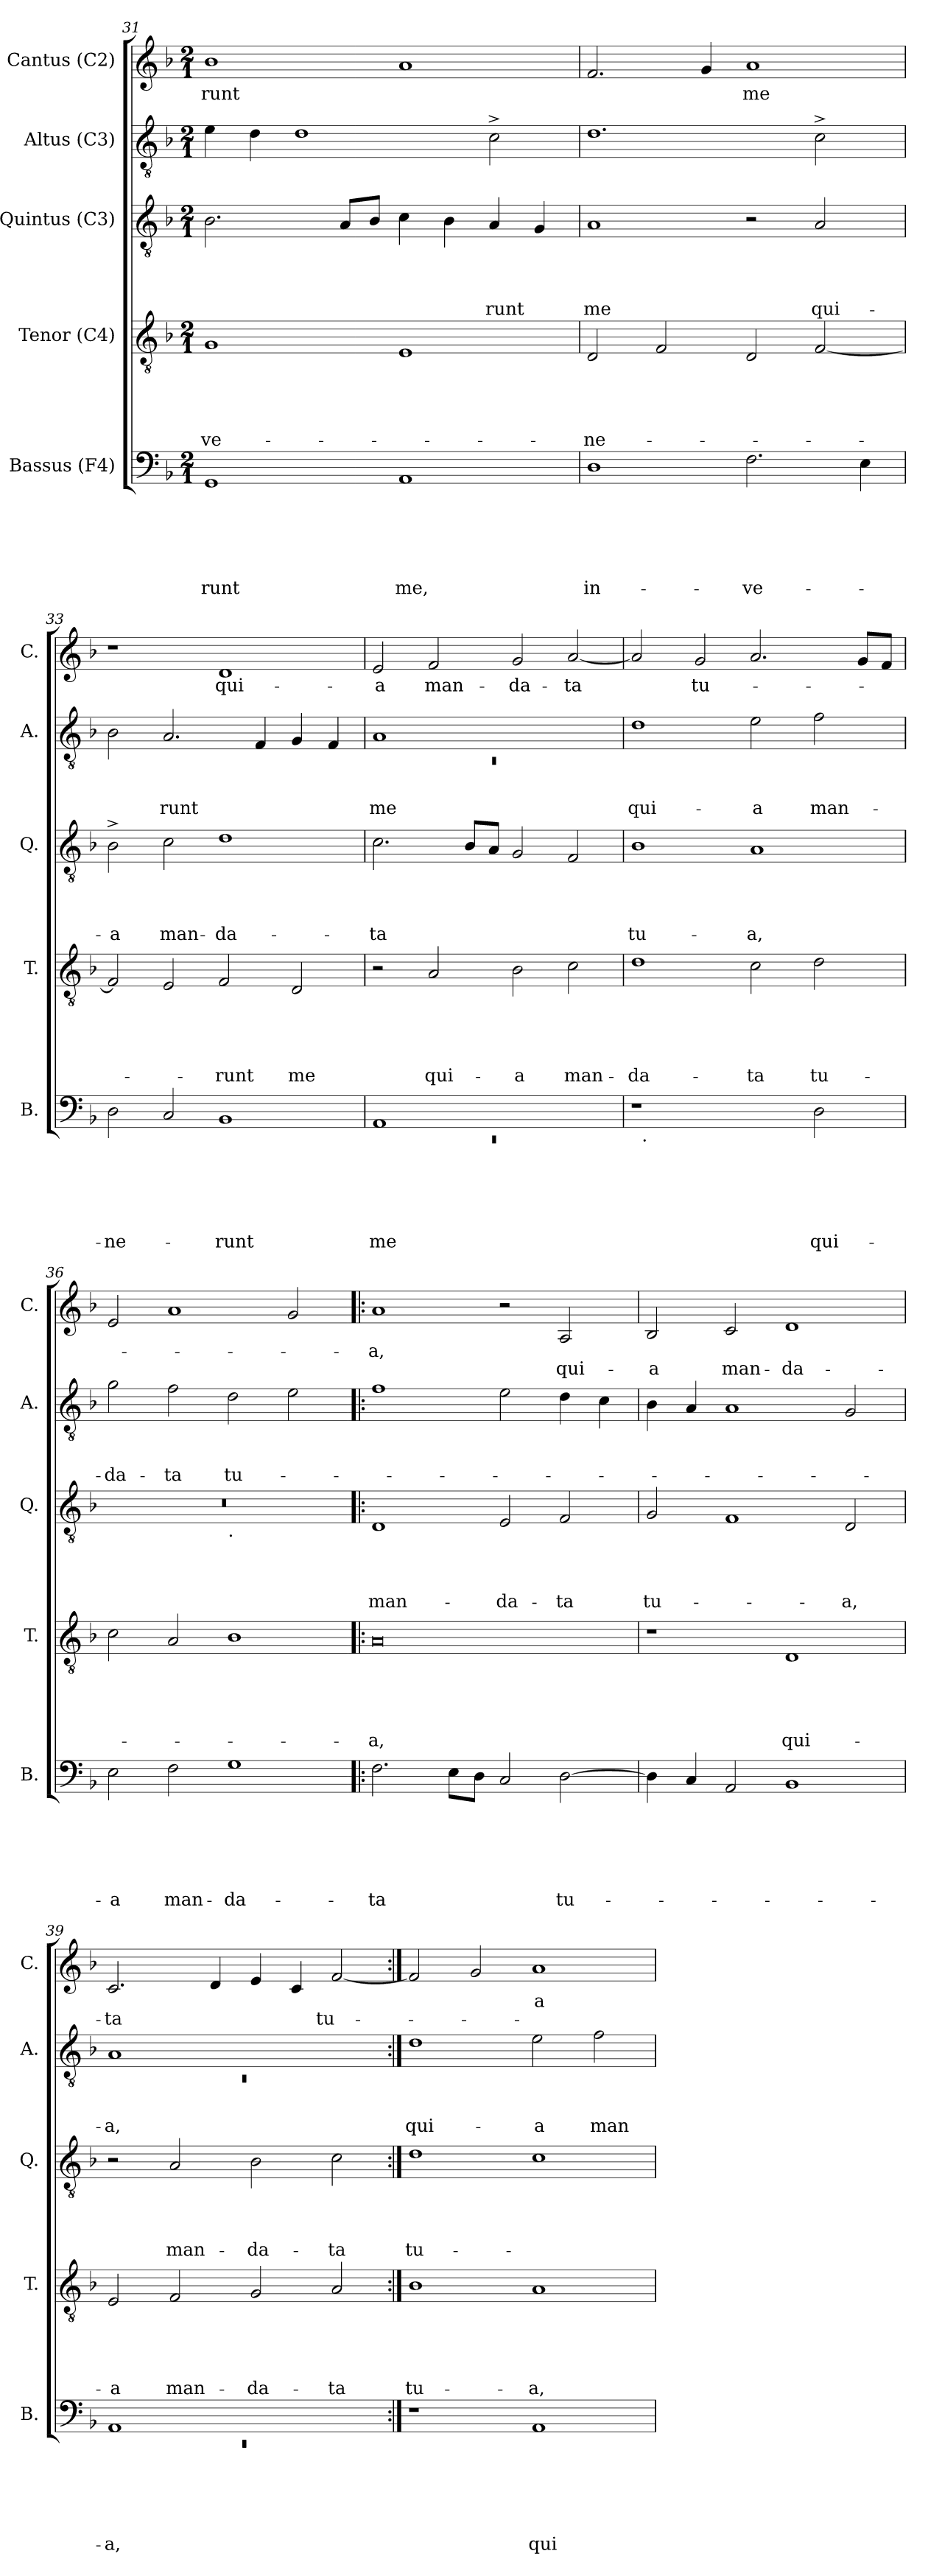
**kern	**text	**text	**text	**text	**text	**text	**kern	**text	**text	**text	**text	**text	**kern	**text	**text	**text	**text	**kern	**text	**text	**text	**kern	**text	**text
*part5	*part5	*part5	*part5	*part5	*part5	*part5	*part4	*part4	*part4	*part4	*part4	*part4	*part3	*part3	*part3	*part3	*part3	*part2	*part2	*part2	*part2	*part1	*part1	*part1
*staff5	*staff5	*staff5	*staff5	*staff5	*staff5	*staff5	*staff4	*staff4	*staff4	*staff4	*staff4	*staff4	*staff3	*staff3	*staff3	*staff3	*staff3	*staff2	*staff2	*staff2	*staff2	*staff1	*staff1	*staff1
*I"Bassus (F4)	*	*	*	*	*	*	*I"Tenor (C4)	*	*	*	*	*	*I"Quintus (C3)	*	*	*	*	*I"Altus (C3)	*	*	*	*I"Cantus (C2)	*	*
*I'B.	*	*	*	*	*	*	*I'T.	*	*	*	*	*	*I'Q.	*	*	*	*	*I'A.	*	*	*	*I'C.	*	*
*clefF4	*	*	*	*	*	*	*clefGv2	*	*	*	*	*	*clefGv2	*	*	*	*	*clefGv2	*	*	*	*clefG2	*	*
*k[b-]	*	*	*	*	*	*	*k[b-]	*	*	*	*	*	*k[b-]	*	*	*	*	*k[b-]	*	*	*	*k[b-]	*	*
*F:	*	*	*	*	*	*	*F:	*	*	*	*	*	*F:	*	*	*	*	*F:	*	*	*	*F:	*	*
*M2/1	*	*	*	*	*	*	*M2/1	*	*	*	*	*	*M2/1	*	*	*	*	*M2/1	*	*	*	*M2/1	*	*
=31	=31	=31	=31	=31	=31	=31	=31	=31	=31	=31	=31	=31	=31	=31	=31	=31	=31	=31	=31	=31	=31	=31	=31	=31
!	!	!	!	!	!	!LO:LY:b	!	!	!	!	!	!LO:LY:b	!	!	!	!	!	!	!	!	!	!	!LO:LY:b	!
1GG	.	.	.	.	.	-runt	1G	.	.	.	.	-ve-	2.B-\	.	.	.	.	4e\	.	.	.	1b-	-runt	.
.	.	.	.	.	.	.	.	.	.	.	.	.	.	.	.	.	.	4d\	.	.	.	.	.	.
.	.	.	.	.	.	.	.	.	.	.	.	.	.	.	.	.	.	1d	.	.	.	.	.	.
.	.	.	.	.	.	.	.	.	.	.	.	.	8A/L	.	.	.	.	.	.	.	.	.	.	.
.	.	.	.	.	.	.	.	.	.	.	.	.	8B-/J	.	.	.	.	.	.	.	.	.	.	.
!	!	!	!	!	!	!LO:LY:b	!	!	!	!	!	!	!	!	!	!	!	!	!	!	!	!	!	!
1AA	.	.	.	.	.	me,	1E	.	.	.	.	.	4c\	.	.	.	.	.	.	.	.	1a	.	.
.	.	.	.	.	.	.	.	.	.	.	.	.	4B-\	.	.	.	.	.	.	.	.	.	.	.
!	!	!	!	!	!	!	!	!	!	!	!	!	!	!	!	!	!LO:LY:b	!	!	!	!	!	!	!
.	.	.	.	.	.	.	.	.	.	.	.	.	4A/	.	.	.	-runt	2c^>\	.	.	.	.	.	.
.	.	.	.	.	.	.	.	.	.	.	.	.	4G/	.	.	.	.	.	.	.	.	.	.	.
!!LO:LB:g=z
=32	=32	=32	=32	=32	=32	=32	=32	=32	=32	=32	=32	=32	=32	=32	=32	=32	=32	=32	=32	=32	=32	=32	=32	=32
!	!	!	!	!	!	!LO:LY:b	!	!	!	!	!	!LO:LY:b	!	!	!	!	!LO:LY:b	!	!	!	!	!	!	!
1D	.	.	.	.	.	in-	2D/	.	.	.	.	-ne-	1A	.	.	.	me	1.d	.	.	.	2.f/	.	.
.	.	.	.	.	.	.	2F/	.	.	.	.	.	.	.	.	.	.	.	.	.	.	.	.	.
.	.	.	.	.	.	.	.	.	.	.	.	.	.	.	.	.	.	.	.	.	.	4g/	.	.
!	!	!	!	!	!	!LO:LY:b	!	!	!	!	!	!	!	!	!	!	!	!	!	!	!	!	!LO:LY:b	!
2.F\	.	.	.	.	.	-ve-	2D/	.	.	.	.	.	2r	.	.	.	.	.	.	.	.	1a	me	.
!	!	!	!	!	!	!	!	!	!	!	!	!	!	!	!	!	!LO:LY:b	!	!	!	!	!	!	!
.	.	.	.	.	.	.	[<2F/	.	.	.	.	.	2A/	.	.	.	qui-	2c^>\	.	.	.	.	.	.
4E\	.	.	.	.	.	.	.	.	.	.	.	.	.	.	.	.	.	.	.	.	.	.	.	.
=33	=33	=33	=33	=33	=33	=33	=33	=33	=33	=33	=33	=33	=33	=33	=33	=33	=33	=33	=33	=33	=33	=33	=33	=33
!	!	!	!	!	!	!LO:LY:b	!	!	!	!	!	!	!	!	!	!	!LO:LY:b	!	!	!	!	!	!	!
2D\	.	.	.	.	.	-ne-	2F/]	.	.	.	.	.	2B-^>\	.	.	.	-a	2B-\	.	.	.	1r	.	.
!	!	!	!	!	!	!	!	!	!	!	!	!	!	!	!	!	!LO:LY:b	!	!	!	!LO:LY:b	!	!	!
2C/	.	.	.	.	.	.	2E/	.	.	.	.	.	2c\	.	.	.	man-	2.A/	.	.	-runt	.	.	.
!	!	!	!	!	!	!LO:LY:b	!	!	!	!	!	!LO:LY:b	!	!	!	!	!LO:LY:b	!	!	!	!	!	!LO:LY:b	!
1BB-	.	.	.	.	.	-runt	2F/	.	.	.	.	-runt	1d	.	.	.	-da-	.	.	.	.	1d	qui-	.
.	.	.	.	.	.	.	.	.	.	.	.	.	.	.	.	.	.	4F/	.	.	.	.	.	.
!	!	!	!	!	!	!	!	!	!	!	!	!LO:LY:b	!	!	!	!	!	!	!	!	!	!	!	!
.	.	.	.	.	.	.	2D/	.	.	.	.	me	.	.	.	.	.	4G/	.	.	.	.	.	.
.	.	.	.	.	.	.	.	.	.	.	.	.	.	.	.	.	.	4F/	.	.	.	.	.	.
=34	=34	=34	=34	=34	=34	=34	=34	=34	=34	=34	=34	=34	=34	=34	=34	=34	=34	=34	=34	=34	=34	=34	=34	=34
*^	*	*	*	*	*	*	*	*	*	*	*	*	*	*	*	*	*	*^	*	*	*	*	*	*
!	!LO:N:vis=1	!	!	!	!	!	!LO:LY:b	!	!	!	!	!	!	!	!	!	!	!LO:LY:b	!	!LO:N:vis=1	!	!	!LO:LY:b	!	!LO:LY:b	!
1AA	0rEE	.	.	.	.	.	me	2r	.	.	.	.	.	2.c\	.	.	.	-ta	1A	0rC	.	.	me	2e/	-a	.
!	!	!	!	!	!	!	!	!	!	!	!	!	!LO:LY:b	!	!	!	!	!	!	!	!	!	!	!	!LO:LY:b	!
.	.	.	.	.	.	.	.	2A/	.	.	.	.	qui-	.	.	.	.	.	.	.	.	.	.	2f/	man-	.
.	.	.	.	.	.	.	.	.	.	.	.	.	.	8B-/L	.	.	.	.	.	.	.	.	.	.	.	.
.	.	.	.	.	.	.	.	.	.	.	.	.	.	8A/J	.	.	.	.	.	.	.	.	.	.	.	.
!	!	!	!	!	!	!	!	!	!	!	!	!	!LO:LY:b	!	!	!	!	!	!	!	!	!	!	!	!LO:LY:b	!
1ryy	.	.	.	.	.	.	.	2B-\	.	.	.	.	-a	2G/	.	.	.	.	1ryy	.	.	.	.	2g/	-da-	.
!	!	!	!	!	!	!	!	!	!	!	!	!	!LO:LY:b	!	!	!	!	!	!	!	!	!	!	!	!LO:LY:b	!
.	.	.	.	.	.	.	.	2c\	.	.	.	.	man-	2F/	.	.	.	.	.	.	.	.	.	[<2a/	-ta	.
*	*	*	*	*	*	*	*	*	*	*	*	*	*	*	*	*	*	*	*v	*v	*	*	*	*	*	*
=35	=35	=35	=35	=35	=35	=35	=35	=35	=35	=35	=35	=35	=35	=35	=35	=35	=35	=35	=35	=35	=35	=35	=35	=35	=35
!	!	!	!	!	!	!	!	!	!	!	!	!	!LO:LY:b	!	!	!	!	!LO:LY:b	!	!	!	!LO:LY:b	!	!	!
1r	32ryy	.	.	.	.	.	.	1d	.	.	.	.	-da-	1B-	.	.	.	tu-	1d	.	.	qui-	2a/]	.	.
!	!LO:TX:b:t=.	!	!	!	!	!	!	!	!	!	!	!	!	!	!	!	!	!	!	!	!	!	!	!	!
.	1ryy	.	.	.	.	.	.	.	.	.	.	.	.	.	.	.	.	.	.	.	.	.	.	.	.
!	!	!	!	!	!	!	!	!	!	!	!	!	!	!	!	!	!	!	!	!	!	!	!	!LO:LY:b	!
.	.	.	.	.	.	.	.	.	.	.	.	.	.	.	.	.	.	.	.	.	.	.	2g/	tu-	.
!	!	!	!	!	!	!	!	!	!	!	!	!	!LO:LY:b	!	!	!	!	!LO:LY:b	!	!	!	!LO:LY:b	!	!	!
2ryy	.	.	.	.	.	.	.	2c\	.	.	.	.	-ta	1A	.	.	.	-a,	2e\	.	.	-a	2.a/	.	.
.	2ryy	.	.	.	.	.	.	.	.	.	.	.	.	.	.	.	.	.	.	.	.	.	.	.	.
!	!	!	!	!	!	!	!LO:LY:b	!	!	!	!	!	!LO:LY:b	!	!	!	!	!	!	!	!	!LO:LY:b	!	!	!
2D\	.	.	.	.	.	.	qui-	2d\	.	.	.	.	tu-	.	.	.	.	.	2f\	.	.	man-	.	.	.
.	4...ryy	.	.	.	.	.	.	.	.	.	.	.	.	.	.	.	.	.	.	.	.	.	.	.	.
.	.	.	.	.	.	.	.	.	.	.	.	.	.	.	.	.	.	.	.	.	.	.	8g/L	.	.
.	.	.	.	.	.	.	.	.	.	.	.	.	.	.	.	.	.	.	.	.	.	.	8f/J	.	.
!!LO:LB:g=z
=36	=36	=36	=36	=36	=36	=36	=36	=36	=36	=36	=36	=36	=36	=36	=36	=36	=36	=36	=36	=36	=36	=36	=36	=36	=36
!	!	!	!	!	!	!	!LO:LY:b	!	!	!	!	!	!	!	!	!	!	!	!	!	!	!LO:LY:b	!	!	!
*v	*v	*	*	*	*	*	*	*	*	*	*	*	*	*^	*	*	*	*	*	*	*	*	*	*	*
2E\	.	.	.	.	.	-a	2c\	.	.	.	.	.	0r	1ryy	.	.	.	.	2g\	.	.	-da-	2e/	.	.
!	!	!	!	!	!	!LO:LY:b	!	!	!	!	!	!	!	!	!	!	!	!	!	!	!	!LO:LY:b	!	!	!
2F\	.	.	.	.	.	man-	2A/	.	.	.	.	.	.	.	.	.	.	.	2f\	.	.	-ta	1a	.	.
!	!	!	!	!	!	!	!	!	!	!	!	!	!	!LO:TX:b:t=.	!	!	!	!	!	!	!	!	!	!	!
!	!	!	!	!	!	!LO:LY:b	!	!	!	!	!	!	!	!	!	!	!	!	!	!	!	!LO:LY:b	!	!	!
1G	.	.	.	.	.	-da-	1B-	.	.	.	.	.	.	1ryy	.	.	.	.	2d\	.	.	tu-	.	.	.
.	.	.	.	.	.	.	.	.	.	.	.	.	.	.	.	.	.	.	2e\	.	.	.	2g/	.	.
=37!|:	=37!|:	=37!|:	=37!|:	=37!|:	=37!|:	=37!|:	=37!|:	=37!|:	=37!|:	=37!|:	=37!|:	=37!|:	=37!|:	=37!|:	=37!|:	=37!|:	=37!|:	=37!|:	=37!|:	=37!|:	=37!|:	=37!|:	=37!|:	=37!|:	=37!|:
!	!	!	!	!	!	!LO:LY:b	!	!	!	!	!	!LO:LY:b:rj	!	!	!	!	!	!LO:LY:b	!	!	!	!	!	!LO:LY:b	!
*	*	*	*	*	*	*	*	*	*	*	*	*	*v	*v	*	*	*	*	*	*	*	*	*	*	*
2.F\	.	.	.	.	.	-ta	0A	.	.	.	.	-a,	1D	.	.	.	man-	1f	.	.	.	1a	-a,	.
8E\L	.	.	.	.	.	.	.	.	.	.	.	.	.	.	.	.	.	.	.	.	.	.	.	.
8D\J	.	.	.	.	.	.	.	.	.	.	.	.	.	.	.	.	.	.	.	.	.	.	.	.
!	!	!	!	!	!	!	!	!	!	!	!	!	!	!	!	!	!LO:LY:b	!	!	!	!	!	!	!
2C/	.	.	.	.	.	.	.	.	.	.	.	.	2E/	.	.	.	-da-	2e\	.	.	.	2r	.	.
!	!	!	!	!	!	!LO:LY:b	!	!	!	!	!	!	!	!	!	!	!LO:LY:b	!	!	!	!	!	!	!LO:LY:b
[>2D\	.	.	.	.	.	tu-	.	.	.	.	.	.	2F/	.	.	.	-ta	4d\	.	.	.	2A/	.	qui-
.	.	.	.	.	.	.	.	.	.	.	.	.	.	.	.	.	.	4c\	.	.	.	.	.	.
=38	=38	=38	=38	=38	=38	=38	=38	=38	=38	=38	=38	=38	=38	=38	=38	=38	=38	=38	=38	=38	=38	=38	=38	=38
!	!	!	!	!	!	!	!	!	!	!	!	!	!	!	!	!	!LO:LY:b	!	!	!	!	!	!	!LO:LY:b
4D\]	.	.	.	.	.	.	1r	.	.	.	.	.	2G/	.	.	.	tu-	4B-\	.	.	.	2B-/	.	-a
4C/	.	.	.	.	.	.	.	.	.	.	.	.	.	.	.	.	.	4A/	.	.	.	.	.	.
!	!	!	!	!	!	!	!	!	!	!	!	!	!	!	!	!	!	!	!	!	!	!	!	!LO:LY:b
2AA/	.	.	.	.	.	.	.	.	.	.	.	.	1F	.	.	.	.	1A	.	.	.	2c/	.	man-
!	!	!	!	!	!	!	!	!	!	!	!	!LO:LY:b	!	!	!	!	!	!	!	!	!	!	!	!LO:LY:b
1BB-	.	.	.	.	.	.	1D	.	.	.	.	qui-	.	.	.	.	.	.	.	.	.	1d	.	-da-
!	!	!	!	!	!	!	!	!	!	!	!	!	!	!	!	!	!LO:LY:b	!	!	!	!	!	!	!
.	.	.	.	.	.	.	.	.	.	.	.	.	2D/	.	.	.	-a,	2G/	.	.	.	.	.	.
=39	=39	=39	=39	=39	=39	=39	=39	=39	=39	=39	=39	=39	=39	=39	=39	=39	=39	=39	=39	=39	=39	=39	=39	=39
*^	*	*	*	*	*	*	*	*	*	*	*	*	*	*	*	*	*	*^	*	*	*	*	*	*
!	!LO:N:vis=1	!	!	!	!	!	!LO:LY:b	!	!	!	!	!	!LO:LY:b	!	!	!	!	!	!	!LO:N:vis=1	!	!	!LO:LY:b	!	!	!LO:LY:b
1AA	0rEE	.	.	.	.	.	-a,	2E/	.	.	.	.	-a	2r	.	.	.	.	1A	0rC	.	.	-a,	2.c/	.	-ta
!	!	!	!	!	!	!	!	!	!	!	!	!	!LO:LY:b	!	!	!	!	!LO:LY:b	!	!	!	!	!	!	!	!
.	.	.	.	.	.	.	.	2F/	.	.	.	.	man-	2A/	.	.	.	man-	.	.	.	.	.	.	.	.
.	.	.	.	.	.	.	.	.	.	.	.	.	.	.	.	.	.	.	.	.	.	.	.	4d/	.	.
!	!	!	!	!	!	!	!	!	!	!	!	!	!LO:LY:b	!	!	!	!	!LO:LY:b	!	!	!	!	!	!	!	!
1ryy	.	.	.	.	.	.	.	2G/	.	.	.	.	-da-	2B-\	.	.	.	-da-	1ryy	.	.	.	.	4e/	.	.
.	.	.	.	.	.	.	.	.	.	.	.	.	.	.	.	.	.	.	.	.	.	.	.	4c/	.	.
!	!	!	!	!	!	!	!	!	!	!	!	!	!LO:LY:b	!	!	!	!	!LO:LY:b	!	!	!	!	!	!	!	!LO:LY:b
.	.	.	.	.	.	.	.	2A/	.	.	.	.	-ta	2c\	.	.	.	-ta	.	.	.	.	.	[>2f/	.	tu-
*v	*v	*	*	*	*	*	*	*	*	*	*	*	*	*	*	*	*	*	*v	*v	*	*	*	*	*	*
!!LO:PB:g=z
=40:|!	=40:|!	=40:|!	=40:|!	=40:|!	=40:|!	=40:|!	=40:|!	=40:|!	=40:|!	=40:|!	=40:|!	=40:|!	=40:|!	=40:|!	=40:|!	=40:|!	=40:|!	=40:|!	=40:|!	=40:|!	=40:|!	=40:|!	=40:|!	=40:|!
!	!	!	!	!	!	!	!	!	!	!	!	!LO:LY:b	!	!	!	!	!LO:LY:b	!	!	!	!LO:LY:b	!	!	!
1r	.	.	.	.	.	.	1B-	.	.	.	.	tu-	1d	.	.	.	tu-	1d	.	.	qui-	2f/]	.	.
.	.	.	.	.	.	.	.	.	.	.	.	.	.	.	.	.	.	.	.	.	.	2g/	.	.
!	!	!	!	!	!	!LO:LY:b	!	!	!	!	!	!LO:LY:b	!	!	!	!	!	!	!	!	!LO:LY:b	!	!LO:LY:b:rj	!
1AA	.	.	.	.	.	qui-	1A	.	.	.	.	-a,	1c	.	.	.	.	2e\	.	.	-a	1a	a	.
!	!	!	!	!	!	!	!	!	!	!	!	!	!	!	!	!	!	!	!	!	!LO:LY:b	!	!	!
.	.	.	.	.	.	.	.	.	.	.	.	.	.	.	.	.	.	2f\	.	.	man-	.	.	.
=	=	=	=	=	=	=	=	=	=	=	=	=	=	=	=	=	=	=	=	=	=	=	=	=
*-	*-	*-	*-	*-	*-	*-	*-	*-	*-	*-	*-	*-	*-	*-	*-	*-	*-	*-	*-	*-	*-	*-	*-	*-
